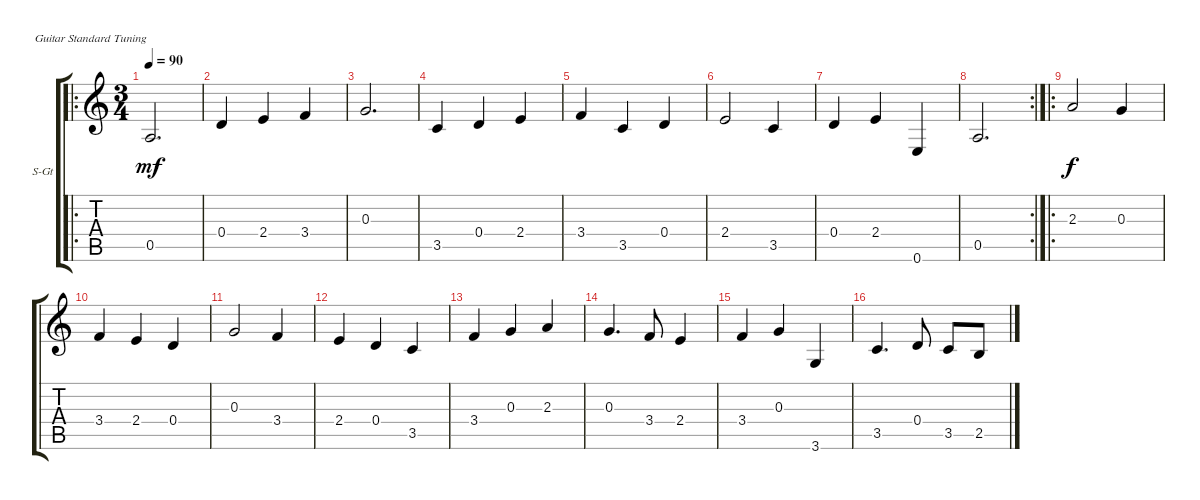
\defaultSystemsLayout 4
\bracketExtendMode groupsimilarinstruments
\firstSystemTrackNameOrientation horizontal
\otherSystemsTrackNameOrientation horizontal
\track ("Steel Guitar" "S-Gt") {instrument acousticguitarsteel}
\staff {score tabs}
\tuning (E4 B3 G3 D3 A2 E2)
\ro
\ts (3 4)
\tempo 90
\clef g2
\ks c
0.5.2{d dy mf instrument acousticguitarsteel} |
0.4.4 2.4.4 3.4.4 |
0.3.2{d} |
3.5.4 0.4.4 2.4.4 |
3.4.4 3.5.4 0.4.4 |
2.4.2 3.5.4 |
0.4.4 2.4.4 0.6.4 |
\rc 2
0.5.2{d} |
\ro
2.3.2{dy f} 0.3.4 |
3.4.4 2.4.4 0.4.4 |
0.3.2 3.4.4 |
2.4.4 0.4.4 3.5.4 |
3.4.4 0.3.4 2.3.4 |
0.3.4{d} 3.4.8 2.4.4 |
3.4.4 0.3.4 3.6.4 |
3.5.4{d} 0.4.8 3.5.8 2.5.8
